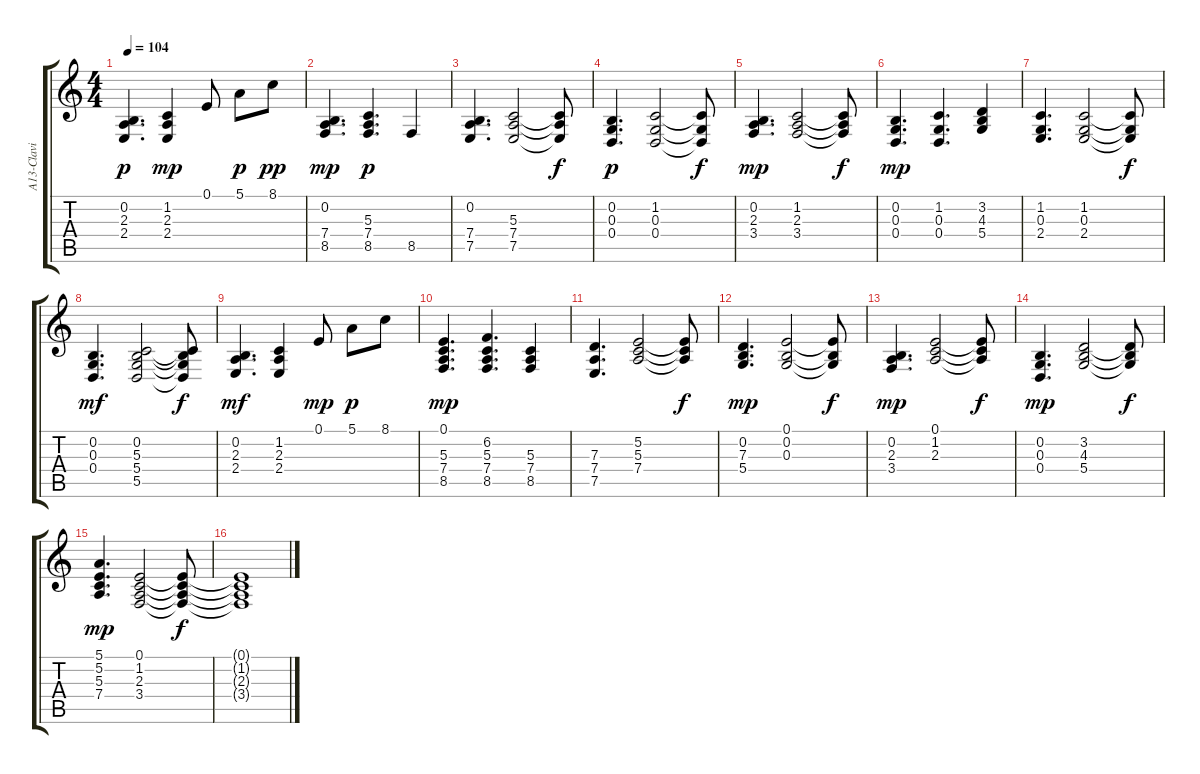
\track ("A13-Clavi Pad   " "A13-Clavi ") {instrument electricpiano1}
\staff {score tabs}
\tuning (E4 B3 G3 D3 A2 E2) {hide}
\ts (4 4)
\tempo 104
\clef g2
\ks c
(0.2 2.3 2.4).4{d dy p} (1.2 2.3 2.4).4{dy mp} 0.1.8 5.1.8{dy p} 8.1.8{dy pp} |
(0.2 7.4 8.5).4{d dy mp} (5.3 7.4 8.5).4{d dy p} 8.5.4 |
(0.2 7.4 7.5).4{d} (5.3 7.4 7.5).2 (5.3{t} 7.4{t} 7.5{t}).8{dy f} |
(0.2 0.3 0.4).4{d dy p} (1.2 0.3 0.4).2 (1.2{t} 0.3{t} 0.4{t}).8{dy f} |
(0.2 2.3 3.4).4{d dy mp} (1.2 2.3 3.4).2 (1.2{t} 2.3{t} 3.4{t}).8{dy f} |
(0.2 0.3 0.4).4{d dy mp} (1.2 0.3 0.4).4{d} (3.2 4.3 5.4).4 |
(1.2 0.3 2.4).4{d} (1.2 0.3 2.4).2 (1.2{t} 0.3{t} 2.4{t}).8{dy f} |
(0.2 0.3 0.4).4{d dy mf} (0.2 5.3 5.4 5.5).2 (0.2{t} 5.3{t} 5.4{t} 5.5{t}).8{dy f} |
(0.2 2.3 2.4).4{d dy mf} (1.2 2.3 2.4).4 0.1.8{dy mp} 5.1.8{dy p} 8.1.8 |
(0.1 5.3 7.4 8.5).4{d dy mp} (6.2 5.3 7.4 8.5).4{d} (5.3 7.4 8.5).4 |
(7.3 7.4 7.5).4{d} (5.2 5.3 7.4).2 (5.2{t} 5.3{t} 7.4{t}).8{dy f} |
(0.2 7.3 5.4).4{d dy mp} (0.1 0.2 0.3).2 (0.1{t} 0.2{t} 0.3{t}).8{dy f} |
(0.2 2.3 3.4).4{d dy mp} (0.1 1.2 2.3).2 (0.1{t} 1.2{t} 2.3{t}).8{dy f} |
(0.2 0.3 0.4).4{d dy mp} (3.2 4.3 5.4).2 (3.2{t} 4.3{t} 5.4{t}).8{dy f} |
(5.1 5.2 5.3 7.4).4{d dy mp} (0.1 1.2 2.3 3.4).2 (0.1{t} 1.2{t} 2.3{t} 3.4{t}).8{dy f} |
(0.1{t} 1.2{t} 2.3{t} 3.4{t}).1
